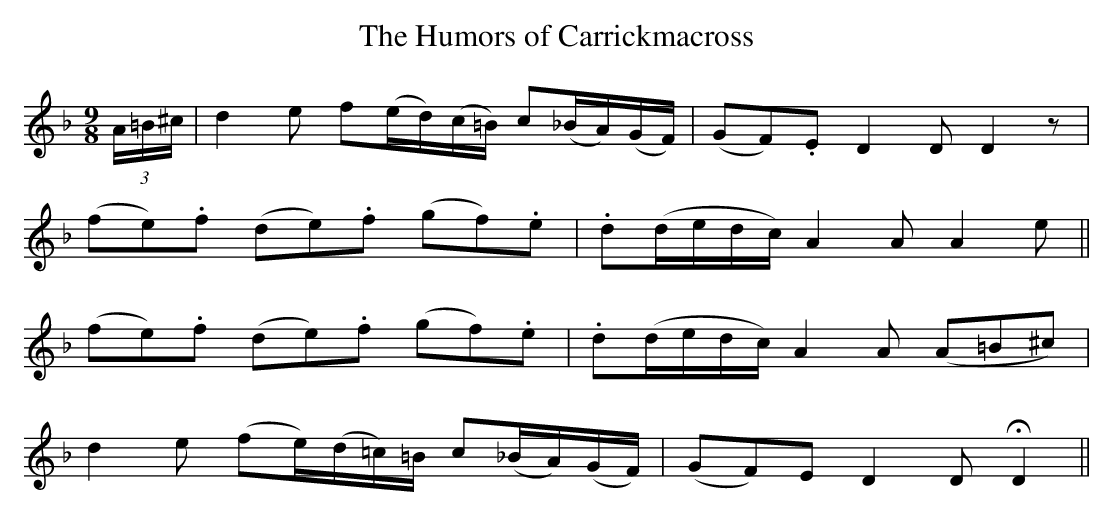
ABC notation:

X:1
T: The Humors of Carrickmacross
M: 9/8
L: 1/8
K: Dm
(3A/=B/^c/|">"d2 e f(e/d/)(c/=B/) ">"c(_B/A/)(G/F/)|(GF).E D2 D D2 z|
(fe).f (de).f (gf).e|.d(d/e/d/c/) A2 A A2 e||
(fe).f (de).f (gf).e|.d(d/e/d/c/) A2 A (A=B^c)|
d2e (fe/)(d/=c/)=B/ c(_B/A/)(G/F/)|(GF)E D2 D HD2||
